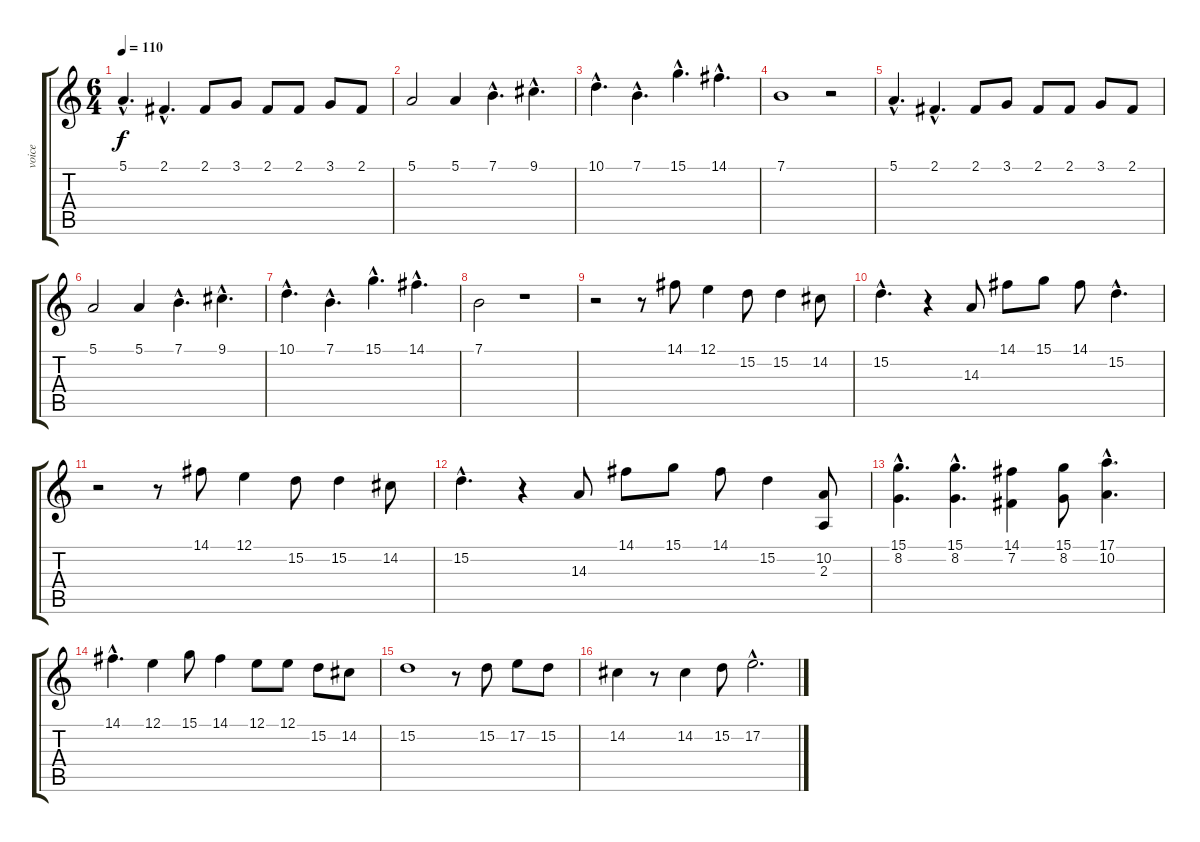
\track ("voice" "voice") {instrument trumpet}
\staff {score tabs}
\tuning (E4 B3 G3 D3 A2 E2) {hide}
\ts (6 4)
\tempo 110
\clef g2
\ks c
5.1{hac}.4{d dy f} 2.1{hac}.4{d} 2.1.8 3.1.8 2.1.8 2.1.8 3.1.8 2.1.8 |
5.1.2 5.1.4 7.1{hac}.4{d} 9.1{hac}.4{d} |
10.1{hac}.4{d} 7.1{hac}.4{d} 15.1{hac}.4{d} 14.1{hac}.4{d} |
7.1.1 r.2 |
5.1{hac}.4{d} 2.1{hac}.4{d} 2.1.8 3.1.8 2.1.8 2.1.8 3.1.8 2.1.8 |
5.1.2 5.1.4 7.1{hac}.4{d} 9.1{hac}.4{d} |
10.1{hac}.4{d} 7.1{hac}.4{d} 15.1{hac}.4{d} 14.1{hac}.4{d} |
7.1.2 r.1 |
r.2 r.8 14.1.8 12.1.4 15.2.8 15.2.4 14.2.8 |
15.2{hac}.4{d} r.4 14.3.8 14.1.8 15.1.8 14.1.8 15.2{hac}.4{d} |
r.2 r.8 14.1.8 12.1.4 15.2.8 15.2.4 14.2.8 |
15.2{hac}.4{d} r.4 14.3.8 14.1.8 15.1.8 14.1.8 15.2.4 (10.2 2.3).8 |
(15.1{hac} 8.2{hac}).4{d} (15.1{hac} 8.2{hac}).4{d} (14.1 7.2).4 (15.1 8.2).8 (17.1{hac} 10.2{hac}).4{d} |
14.1{hac}.4{d} 12.1.4 15.1.8 14.1.4 12.1.8 12.1.8 15.2.8 14.2.8 |
15.2.1 r.8 15.2.8 17.2.8 15.2.8 |
14.2.4 r.8 14.2.4 15.2.8 17.2{hac}.2{d}
